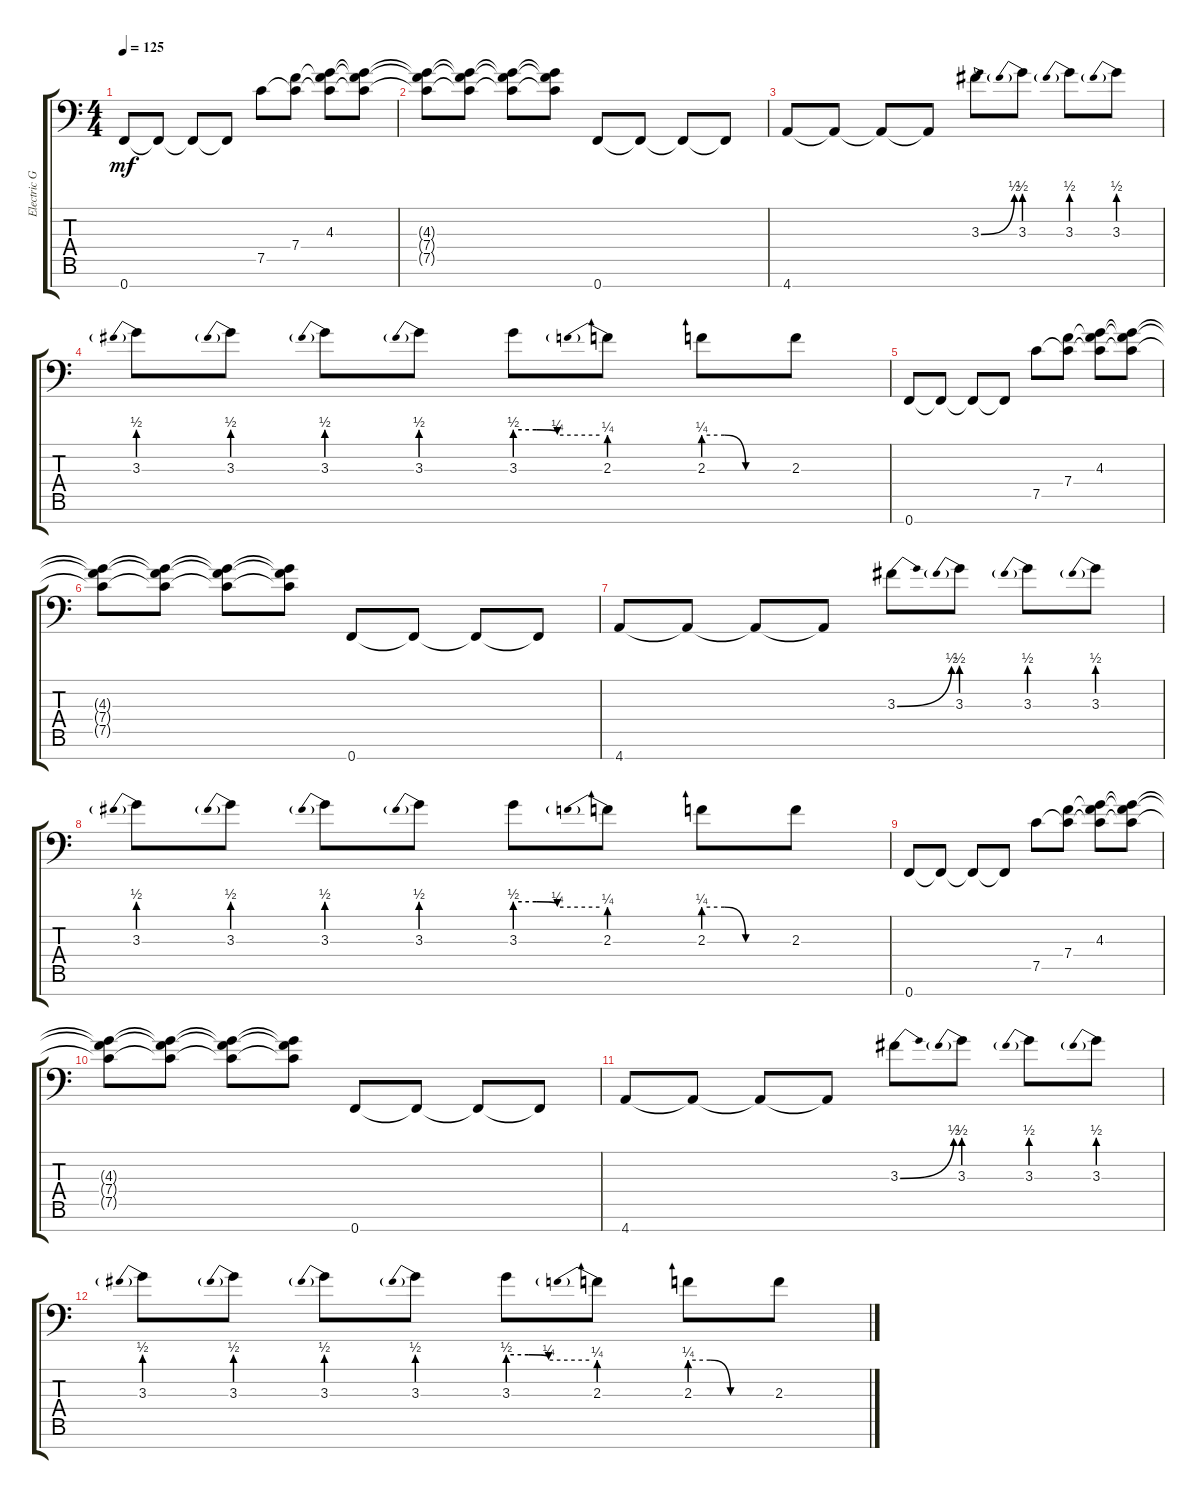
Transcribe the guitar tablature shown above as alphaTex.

\track ("Electric Guitar 2" "Electric G") {instrument overdrivenguitar}
\staff {score tabs}
\tuning (C4 G3 Eb3 Bb2 F2 Bb1 F1) {hide}
\ts (4 4)
\tempo 125
\clef f4
\ks c
0.7.8{dy mf instrument overdrivenguitar} 0.7{t}.8 0.7{t}.8 0.7{t}.8 7.5.8 (7.4 7.5{t}).8 (4.3 7.4{t} 7.5{t}).8 (4.3{t} 7.4{t} 7.5{t}).8 |
(4.3{t} 7.4{t} 7.5{t}).8 (4.3{t} 7.4{t} 7.5{t}).8 (4.3{t} 7.4{t} 7.5{t}).8 (4.3{t} 7.4{t} 7.5{t}).8 0.7.8 0.7{t}.8 0.7{t}.8 0.7{t}.8 |
4.7.8 4.7{t}.8 4.7{t}.8 4.7{t}.8 3.3{be (bend 0 0 60 2)}.8 3.3{be (prebend 0 2 60 2)}.8 3.3{be (prebend 0 2 60 2)}.8 3.3{be (prebend 0 2 60 2)}.8 |
3.3{be (prebend 0 2 60 2)}.8 3.3{be (prebend 0 2 60 2)}.8 3.3{be (prebend 0 2 60 2)}.8 3.3{be (prebend 0 2 60 2)}.8 3.3{be (custom 0 2 15 2 30 1 60 1)}.8 2.3{be (prebend 0 1 60 1)}.8 2.3{be (custom 0 1 15 1 30 0 60 0)}.8 2.3.8 |
0.7.8 0.7{t}.8 0.7{t}.8 0.7{t}.8 7.5.8 (7.4 7.5{t}).8 (4.3 7.4{t} 7.5{t}).8 (4.3{t} 7.4{t} 7.5{t}).8 |
(4.3{t} 7.4{t} 7.5{t}).8 (4.3{t} 7.4{t} 7.5{t}).8 (4.3{t} 7.4{t} 7.5{t}).8 (4.3{t} 7.4{t} 7.5{t}).8 0.7.8 0.7{t}.8 0.7{t}.8 0.7{t}.8 |
4.7.8 4.7{t}.8 4.7{t}.8 4.7{t}.8 3.3{be (bend 0 0 60 2)}.8 3.3{be (prebend 0 2 60 2)}.8 3.3{be (prebend 0 2 60 2)}.8 3.3{be (prebend 0 2 60 2)}.8 |
3.3{be (prebend 0 2 60 2)}.8 3.3{be (prebend 0 2 60 2)}.8 3.3{be (prebend 0 2 60 2)}.8 3.3{be (prebend 0 2 60 2)}.8 3.3{be (custom 0 2 15 2 30 1 60 1)}.8 2.3{be (prebend 0 1 60 1)}.8 2.3{be (custom 0 1 15 1 30 0 60 0)}.8 2.3.8 |
0.7.8 0.7{t}.8 0.7{t}.8 0.7{t}.8 7.5.8 (7.4 7.5{t}).8 (4.3 7.4{t} 7.5{t}).8 (4.3{t} 7.4{t} 7.5{t}).8 |
(4.3{t} 7.4{t} 7.5{t}).8 (4.3{t} 7.4{t} 7.5{t}).8 (4.3{t} 7.4{t} 7.5{t}).8 (4.3{t} 7.4{t} 7.5{t}).8 0.7.8 0.7{t}.8 0.7{t}.8 0.7{t}.8 |
4.7.8 4.7{t}.8 4.7{t}.8 4.7{t}.8 3.3{be (bend 0 0 60 2)}.8 3.3{be (prebend 0 2 60 2)}.8 3.3{be (prebend 0 2 60 2)}.8 3.3{be (prebend 0 2 60 2)}.8 |
3.3{be (prebend 0 2 60 2)}.8 3.3{be (prebend 0 2 60 2)}.8 3.3{be (prebend 0 2 60 2)}.8 3.3{be (prebend 0 2 60 2)}.8 3.3{be (custom 0 2 15 2 30 1 60 1)}.8 2.3{be (prebend 0 1 60 1)}.8 2.3{be (custom 0 1 15 1 30 0 60 0)}.8 2.3.8
